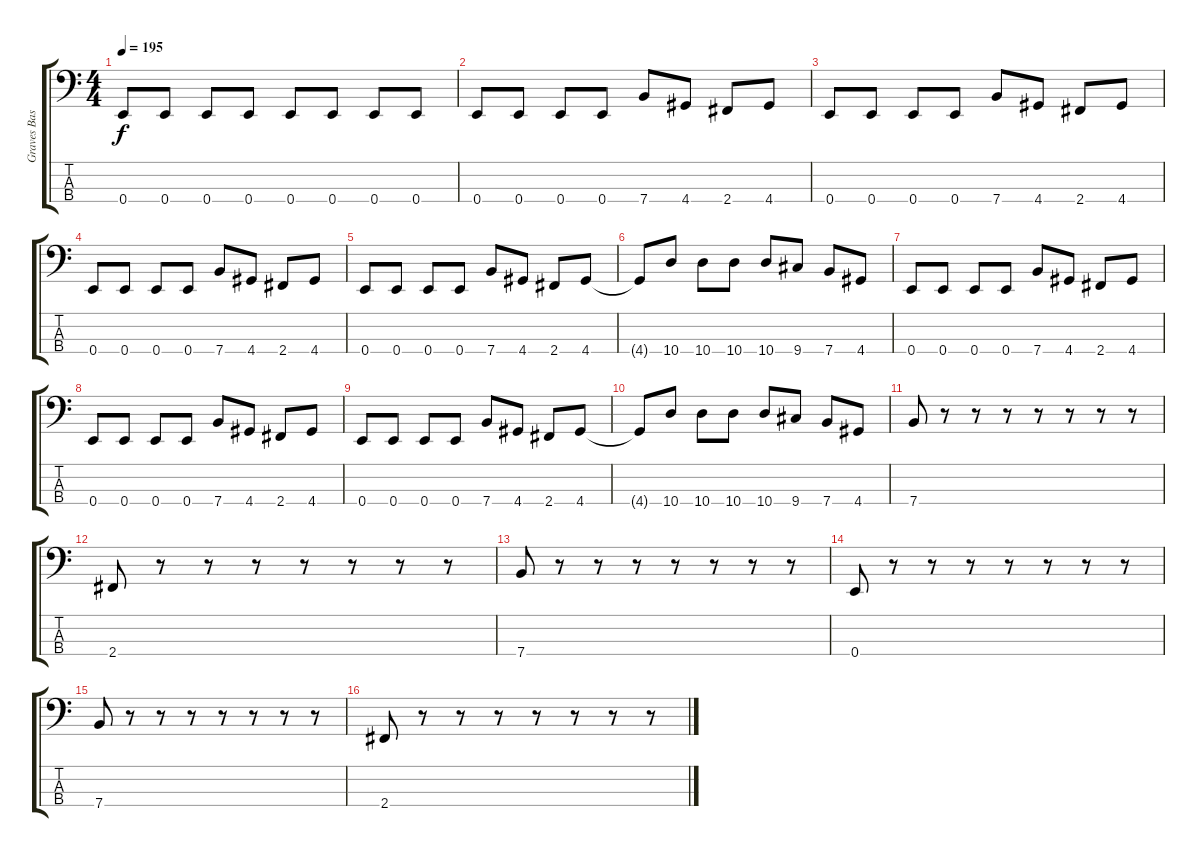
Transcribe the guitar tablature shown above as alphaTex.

\track ("Graves Bass" "Graves Bas") {instrument distortionguitar}
\staff {score tabs}
\tuning (G2 D2 A1 E1) {hide}
\ts (4 4)
\tempo 195
\clef f4
\ks c
0.4.8{dy f} 0.4.8 0.4.8 0.4.8 0.4.8 0.4.8 0.4.8 0.4.8 |
0.4.8 0.4.8 0.4.8 0.4.8 7.4.8 4.4.8 2.4.8 4.4.8 |
0.4.8 0.4.8 0.4.8 0.4.8 7.4.8 4.4.8 2.4.8 4.4.8 |
0.4.8 0.4.8 0.4.8 0.4.8 7.4.8 4.4.8 2.4.8 4.4.8 |
0.4.8 0.4.8 0.4.8 0.4.8 7.4.8 4.4.8 2.4.8 4.4.8 |
4.4{t}.8 10.4.8 10.4.8 10.4.8 10.4.8 9.4.8 7.4.8 4.4.8 |
0.4.8 0.4.8 0.4.8 0.4.8 7.4.8 4.4.8 2.4.8 4.4.8 |
0.4.8 0.4.8 0.4.8 0.4.8 7.4.8 4.4.8 2.4.8 4.4.8 |
0.4.8 0.4.8 0.4.8 0.4.8 7.4.8 4.4.8 2.4.8 4.4.8 |
4.4{t}.8 10.4.8 10.4.8 10.4.8 10.4.8 9.4.8 7.4.8 4.4.8 |
7.4.8 r.8 r.8 r.8 r.8 r.8 r.8 r.8 |
2.4.8 r.8 r.8 r.8 r.8 r.8 r.8 r.8 |
7.4.8 r.8 r.8 r.8 r.8 r.8 r.8 r.8 |
0.4.8 r.8 r.8 r.8 r.8 r.8 r.8 r.8 |
7.4.8 r.8 r.8 r.8 r.8 r.8 r.8 r.8 |
2.4.8 r.8 r.8 r.8 r.8 r.8 r.8 r.8
